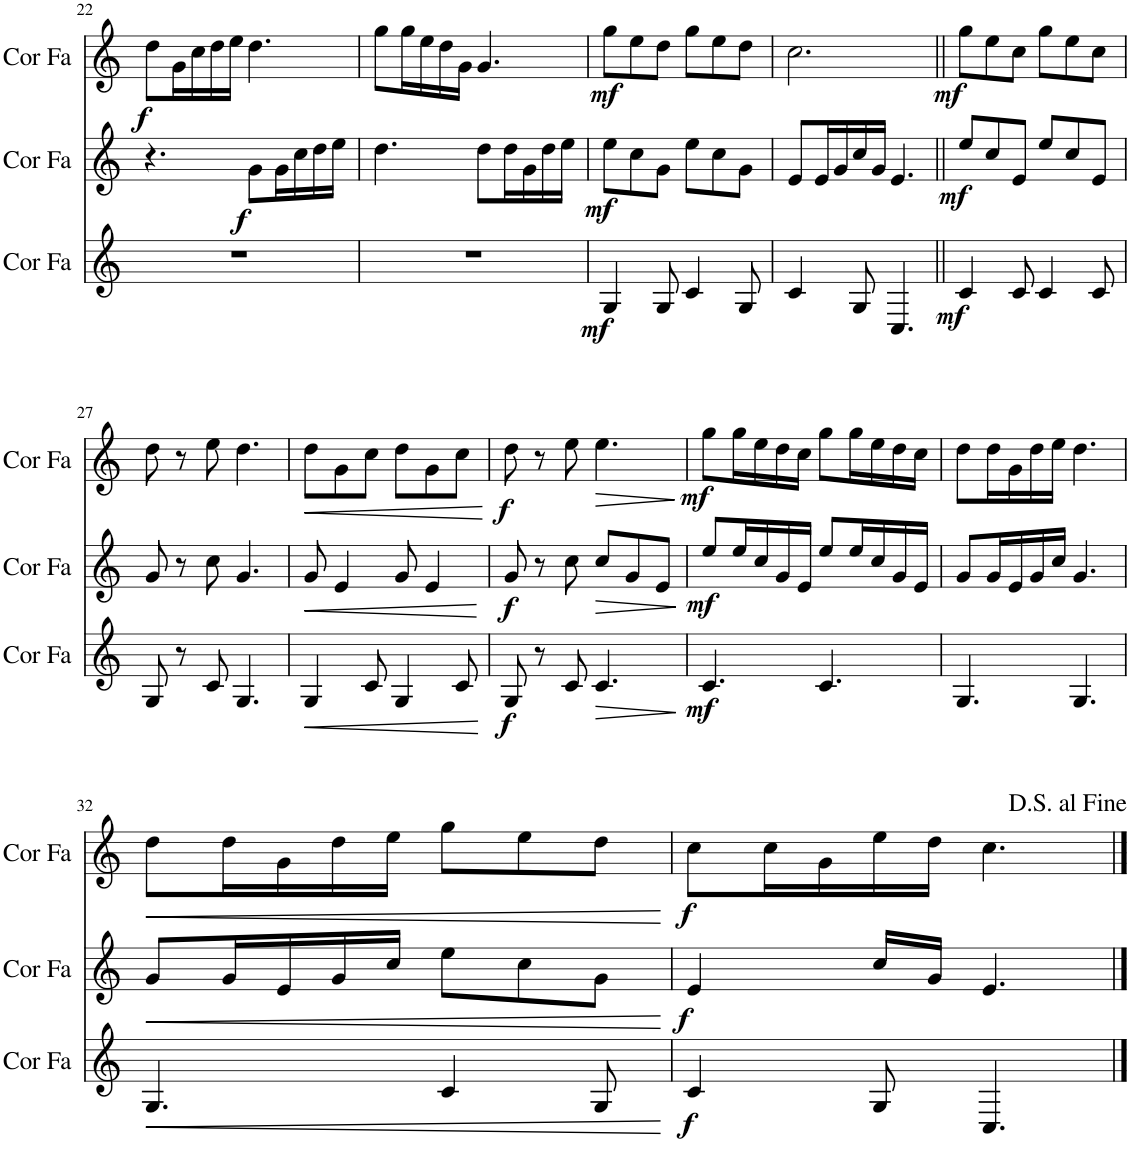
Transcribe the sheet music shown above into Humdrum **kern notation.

**kern	**dynam	**kern	**dynam	**kern	**dynam
*part3	*part3	*part2	*part2	*part1	*part1
*staff3	*staff3	*staff2	*staff2	*staff1	*staff1
*I"Cor en Fa	*	*I"Cor en Fa	*	*I"Cor en Fa	*
*I'Cor Fa	*	*I'Cor Fa	*	*I'Cor Fa	*
!!LO:PB:g=z
*clefG2	*	*clefG2	*	*clefG2	*
*Trd4c7	*	*Trd4c7	*	*Trd4c7	*
*k[]	*	*k[]	*	*k[]	*
*M6/8	*	*M6/8	*	*M6/8	*
=22	=22	=22	=22	=22	=22
!	!	!	!	!	!LO:DY:b
2.r	.	4.r	.	8dd\L	f
.	.	.	.	16g\L	.
.	.	.	.	16cc\	.
.	.	.	.	16dd\	.
.	.	.	.	16ee\JJ	.
!	!	!	!LO:DY:b	!	!
.	.	8g\L	f	4.dd\	.
.	.	16g\L	.	.	.
.	.	16cc\	.	.	.
.	.	16dd\	.	.	.
.	.	16ee\JJ	.	.	.
=23	=23	=23	=23	=23	=23
2.r	.	4.dd\	.	8gg\L	.
.	.	.	.	16gg\L	.
.	.	.	.	16ee\	.
.	.	.	.	16dd\	.
.	.	.	.	16g\JJ	.
.	.	8dd\L	.	4.g/	.
.	.	16dd\L	.	.	.
.	.	16g\	.	.	.
.	.	16dd\	.	.	.
.	.	16ee\JJ	.	.	.
=24	=24	=24	=24	=24	=24
!	!LO:DY:b	!	!LO:DY:b	!	!LO:DY:b
4G/	mf	8ee\L	mf	8gg\L	mf
.	.	8cc\	.	8ee\	.
8G/	.	8g\J	.	8dd\J	.
4c/	.	8ee\L	.	8gg\L	.
.	.	8cc\	.	8ee\	.
8G/	.	8g\J	.	8dd\J	.
=25	=25	=25	=25	=25	=25
4c/	.	8e/L	.	2.cc\	.
.	.	16e/L	.	.	.
.	.	16g/	.	.	.
8G/	.	16cc/	.	.	.
.	.	16g/JJ	.	.	.
4.C/	.	4.e/	.	.	.
=26||	=26||	=26||	=26||	=26||	=26||
!	!LO:DY:b	!	!LO:DY:b	!	!LO:DY:b
4c/	mf	8ee/L	mf	8gg\L	mf
.	.	8cc/	.	8ee\	.
8c/	.	8e/J	.	8cc\J	.
4c/	.	8ee/L	.	8gg\L	.
.	.	8cc/	.	8ee\	.
8c/	.	8e/J	.	8cc\J	.
!!LO:LB:g=z
=27	=27	=27	=27	=27	=27
8G/	.	8g/	.	8dd\	.
8r	.	8r	.	8r	.
8c/	.	8cc\	.	8ee\	.
4.G/	.	4.g/	.	4.dd\	.
=28	=28	=28	=28	=28	=28
!	!LO:HP:b	!	!LO:HP:b	!	!LO:HP:b
4G/	<	8g/	<	8dd\L	<
.	.	4e/	.	8g\	.
8c/	.	.	.	8cc\J	.
4G/	.	8g/	.	8dd\L	.
.	.	4e/	.	8g\	.
8c/	.	.	.	8cc\J	.
.	[	.	[	.	[
=29	=29	=29	=29	=29	=29
!	!LO:DY:b	!	!LO:DY:b	!	!LO:DY:b
8G/	f	8g/	f	8dd\	f
8r	.	8r	.	8r	.
8c/	.	8cc\	.	8ee\	.
!	!LO:HP:b	!	!LO:HP:b	!	!LO:HP:b
4.c/	>	8cc/L	>	4.ee\	>
.	.	8g/	.	.	.
.	.	8e/J	.	.	.
.	]	.	]	.	]
=30	=30	=30	=30	=30	=30
!	!LO:DY:b	!	!LO:DY:b	!	!LO:DY:b
4.c/	mf	8ee/L	mf	8gg\L	mf
.	.	16ee/L	.	16gg\L	.
.	.	16cc/	.	16ee\	.
.	.	16g/	.	16dd\	.
.	.	16e/JJ	.	16cc\JJ	.
4.c/	.	8ee/L	.	8gg\L	.
.	.	16ee/L	.	16gg\L	.
.	.	16cc/	.	16ee\	.
.	.	16g/	.	16dd\	.
.	.	16e/JJ	.	16cc\JJ	.
=31	=31	=31	=31	=31	=31
4.G/	.	8g/L	.	8dd\L	.
.	.	16g/L	.	16dd\L	.
.	.	16e/	.	16g\	.
.	.	16g/	.	16dd\	.
.	.	16cc/JJ	.	16ee\JJ	.
4.G/	.	4.g/	.	4.dd\	.
!!LO:LB:g=z
=32	=32	=32	=32	=32	=32
!	!LO:HP:b	!	!LO:HP:b	!	!LO:HP:b
4.G/	<	8g/L	<	8dd\L	<
.	.	16g/L	.	16dd\L	.
.	.	16e/	.	16g\	.
.	.	16g/	.	16dd\	.
.	.	16cc/JJ	.	16ee\JJ	.
4c/	.	8ee\L	.	8gg\L	.
.	.	8cc\	.	8ee\	.
8G/	.	8g\J	.	8dd\J	.
.	[	.	[	.	[
=33	=33	=33	=33	=33	=33
!	!LO:DY:b	!	!LO:DY:b	!	!LO:DY:b
4c/	f	4e/	f	8cc\L	f
.	.	.	.	16cc\L	.
.	.	.	.	16g\	.
8G/	.	16cc/LL	.	16ee\	.
.	.	16g/JJ	.	16dd\JJ	.
4.C/	.	4.e/	.	4.cc\	.
==	==	==	==	==	==
*-	*-	*-	*-	*-	*-
